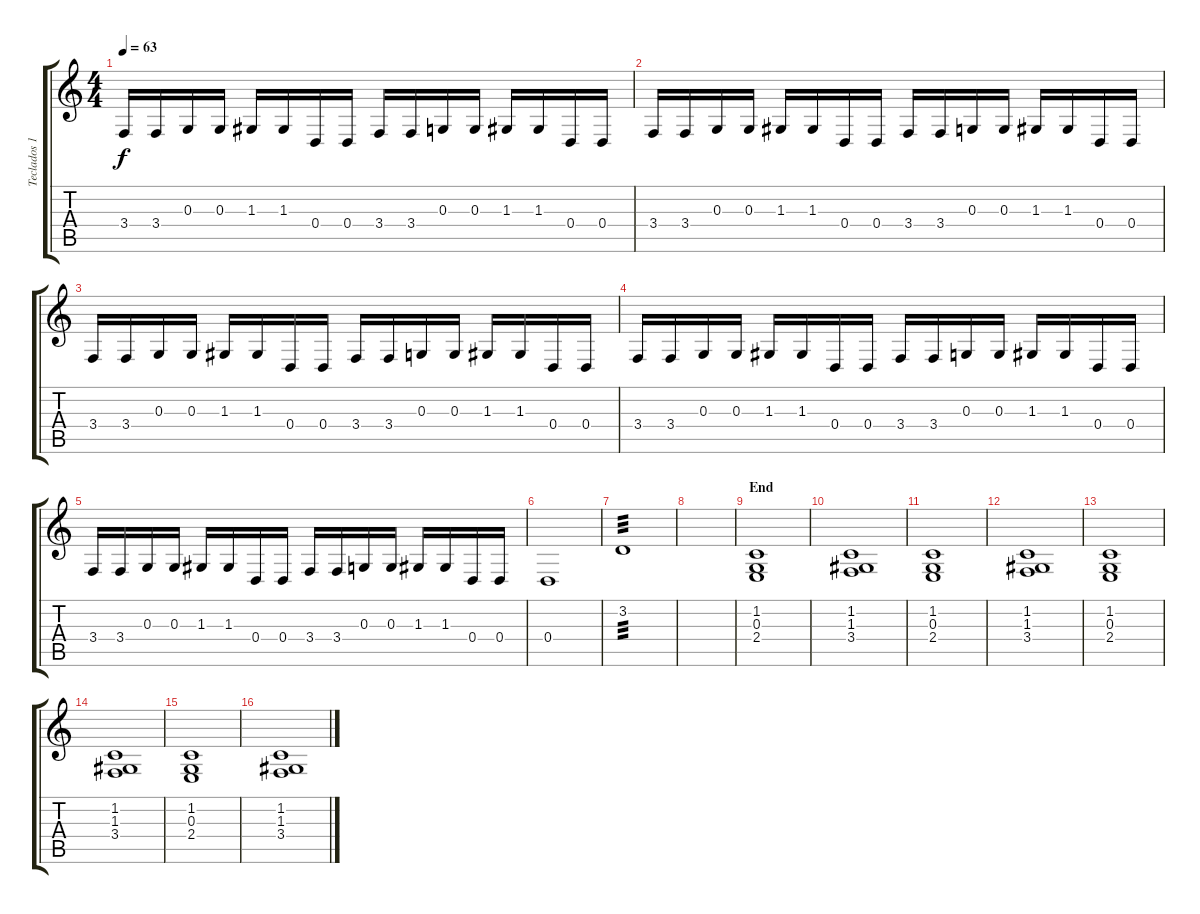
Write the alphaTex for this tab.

\track ("Teclados 1" "Teclados 1") {instrument lead1square}
\staff {score tabs}
\tuning (E4 B3 G3 D3 A2 E2) {hide}
\ts (4 4)
\tempo 63
\clef g2
\ks c
3.4.16{dy f} 3.4.16 0.3.16 0.3.16 1.3.16 1.3.16 0.4.16 0.4.16 3.4.16 3.4.16 0.3.16 0.3.16 1.3.16 1.3.16 0.4.16 0.4.16 |
3.4.16 3.4.16 0.3.16 0.3.16 1.3.16 1.3.16 0.4.16 0.4.16 3.4.16 3.4.16 0.3.16 0.3.16 1.3.16 1.3.16 0.4.16 0.4.16 |
3.4.16 3.4.16 0.3.16 0.3.16 1.3.16 1.3.16 0.4.16 0.4.16 3.4.16 3.4.16 0.3.16 0.3.16 1.3.16 1.3.16 0.4.16 0.4.16 |
3.4.16 3.4.16 0.3.16 0.3.16 1.3.16 1.3.16 0.4.16 0.4.16 3.4.16 3.4.16 0.3.16 0.3.16 1.3.16 1.3.16 0.4.16 0.4.16 |
3.4.16 3.4.16 0.3.16 0.3.16 1.3.16 1.3.16 0.4.16 0.4.16 3.4.16 3.4.16 0.3.16 0.3.16 1.3.16 1.3.16 0.4.16 0.4.16 |
0.4.1 |
3.2.1{tp 3} |
|
\section ("" "End")
(1.2 0.3 2.4).1 |
(1.2 1.3 3.4).1 |
(1.2 0.3 2.4).1 |
(1.2 1.3 3.4).1 |
(1.2 0.3 2.4).1 |
(1.2 1.3 3.4).1 |
(1.2 0.3 2.4).1 |
(1.2 1.3 3.4).1
